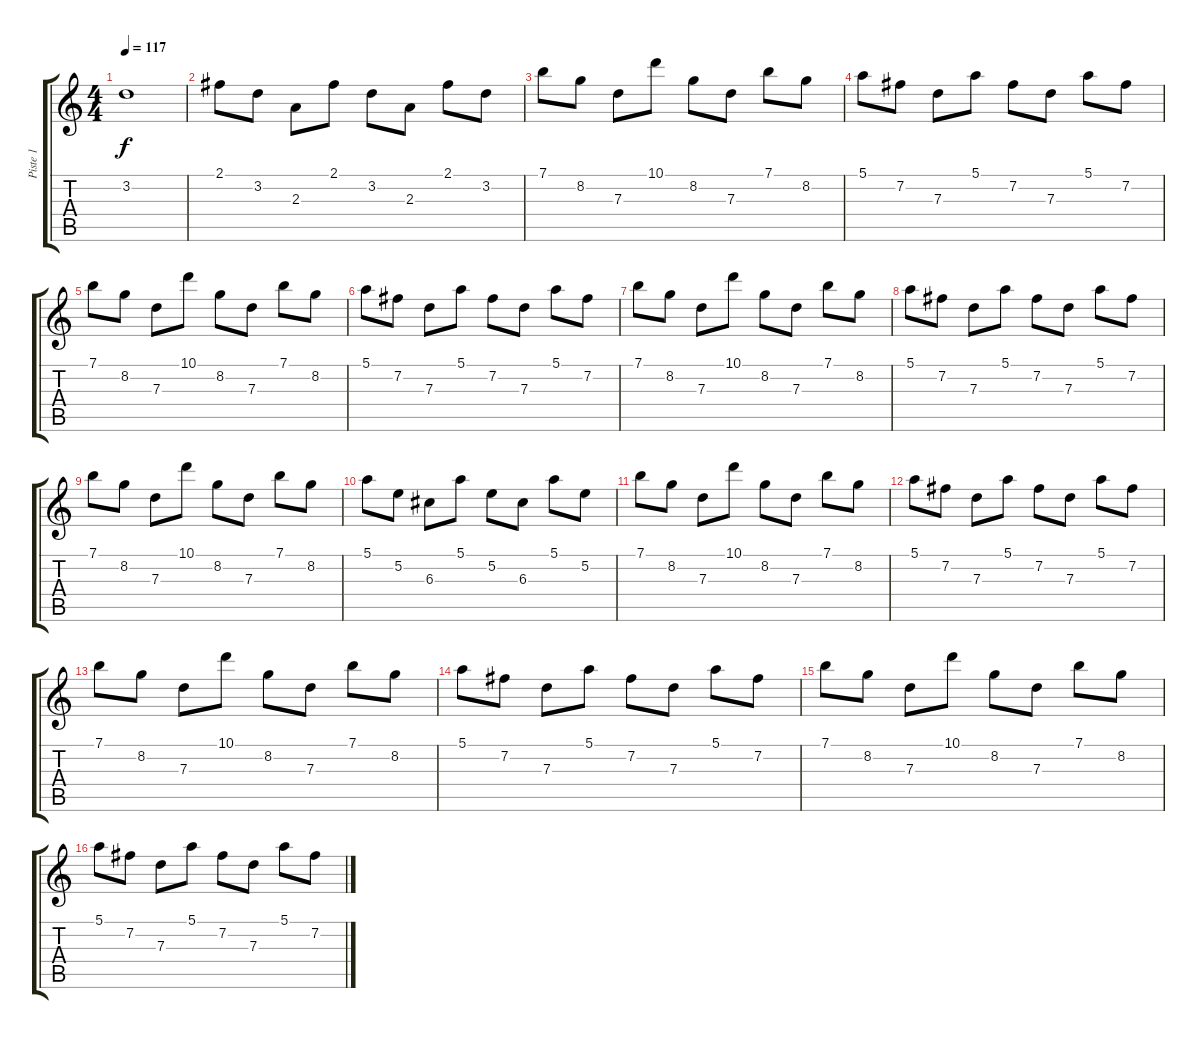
\track ("Piste 1" "Piste 1") {instrument acousticguitarsteel}
\staff {score tabs}
\tuning (E4 B3 G3 D3 A2 E2) {hide}
\ts (4 4)
\tempo 117
\clef g2
\ks c
3.2.1{dy f} |
2.1.8 3.2.8 2.3.8 2.1.8 3.2.8 2.3.8 2.1.8 3.2.8 |
7.1.8 8.2.8 7.3.8 10.1.8 8.2.8 7.3.8 7.1.8 8.2.8 |
5.1.8 7.2.8 7.3.8 5.1.8 7.2.8 7.3.8 5.1.8 7.2.8 |
7.1.8 8.2.8 7.3.8 10.1.8 8.2.8 7.3.8 7.1.8 8.2.8 |
5.1.8 7.2.8 7.3.8 5.1.8 7.2.8 7.3.8 5.1.8 7.2.8 |
7.1.8 8.2.8 7.3.8 10.1.8 8.2.8 7.3.8 7.1.8 8.2.8 |
5.1.8 7.2.8 7.3.8 5.1.8 7.2.8 7.3.8 5.1.8 7.2.8 |
7.1.8 8.2.8 7.3.8 10.1.8 8.2.8 7.3.8 7.1.8 8.2.8 |
5.1.8 5.2.8 6.3.8 5.1.8 5.2.8 6.3.8 5.1.8 5.2.8 |
7.1.8 8.2.8 7.3.8 10.1.8 8.2.8 7.3.8 7.1.8 8.2.8 |
5.1.8 7.2.8 7.3.8 5.1.8 7.2.8 7.3.8 5.1.8 7.2.8 |
7.1.8 8.2.8 7.3.8 10.1.8 8.2.8 7.3.8 7.1.8 8.2.8 |
5.1.8 7.2.8 7.3.8 5.1.8 7.2.8 7.3.8 5.1.8 7.2.8 |
7.1.8 8.2.8 7.3.8 10.1.8 8.2.8 7.3.8 7.1.8 8.2.8 |
5.1.8 7.2.8 7.3.8 5.1.8 7.2.8 7.3.8 5.1.8 7.2.8
